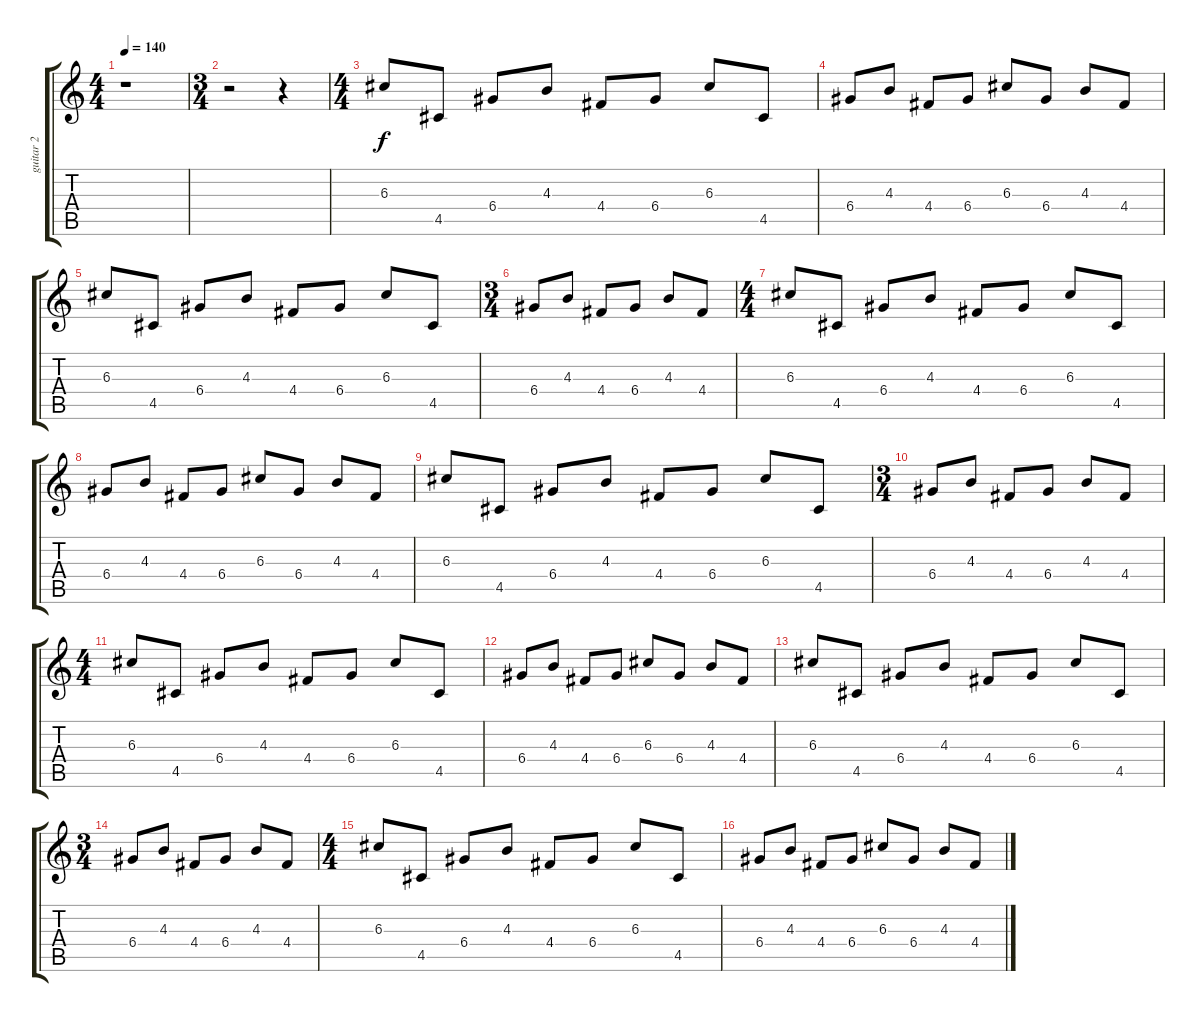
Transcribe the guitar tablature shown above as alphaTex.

\track ("guitar 2" "guitar 2") {instrument electricguitarclean}
\staff {score tabs}
\tuning (E4 B3 G3 D3 A2 E2) {hide}
\ts (4 4)
\tempo 140
\clef g2
\ks c
r.1{dy f} |
\ts (3 4)
r.2 r.4 |
\ts (4 4)
6.3.8 4.5.8 6.4.8 4.3.8 4.4.8 6.4.8 6.3.8 4.5.8 |
6.4.8 4.3.8 4.4.8 6.4.8 6.3.8 6.4.8 4.3.8 4.4.8 |
6.3.8 4.5.8 6.4.8 4.3.8 4.4.8 6.4.8 6.3.8 4.5.8 |
\ts (3 4)
6.4.8 4.3.8 4.4.8 6.4.8 4.3.8 4.4.8 |
\ts (4 4)
6.3.8 4.5.8 6.4.8 4.3.8 4.4.8 6.4.8 6.3.8 4.5.8 |
6.4.8 4.3.8 4.4.8 6.4.8 6.3.8 6.4.8 4.3.8 4.4.8 |
6.3.8 4.5.8 6.4.8 4.3.8 4.4.8 6.4.8 6.3.8 4.5.8 |
\ts (3 4)
6.4.8 4.3.8 4.4.8 6.4.8 4.3.8 4.4.8 |
\ts (4 4)
6.3.8 4.5.8 6.4.8 4.3.8 4.4.8 6.4.8 6.3.8 4.5.8 |
6.4.8 4.3.8 4.4.8 6.4.8 6.3.8 6.4.8 4.3.8 4.4.8 |
6.3.8 4.5.8 6.4.8 4.3.8 4.4.8 6.4.8 6.3.8 4.5.8 |
\ts (3 4)
6.4.8 4.3.8 4.4.8 6.4.8 4.3.8 4.4.8 |
\ts (4 4)
6.3.8 4.5.8 6.4.8 4.3.8 4.4.8 6.4.8 6.3.8 4.5.8 |
6.4.8 4.3.8 4.4.8 6.4.8 6.3.8 6.4.8 4.3.8 4.4.8
